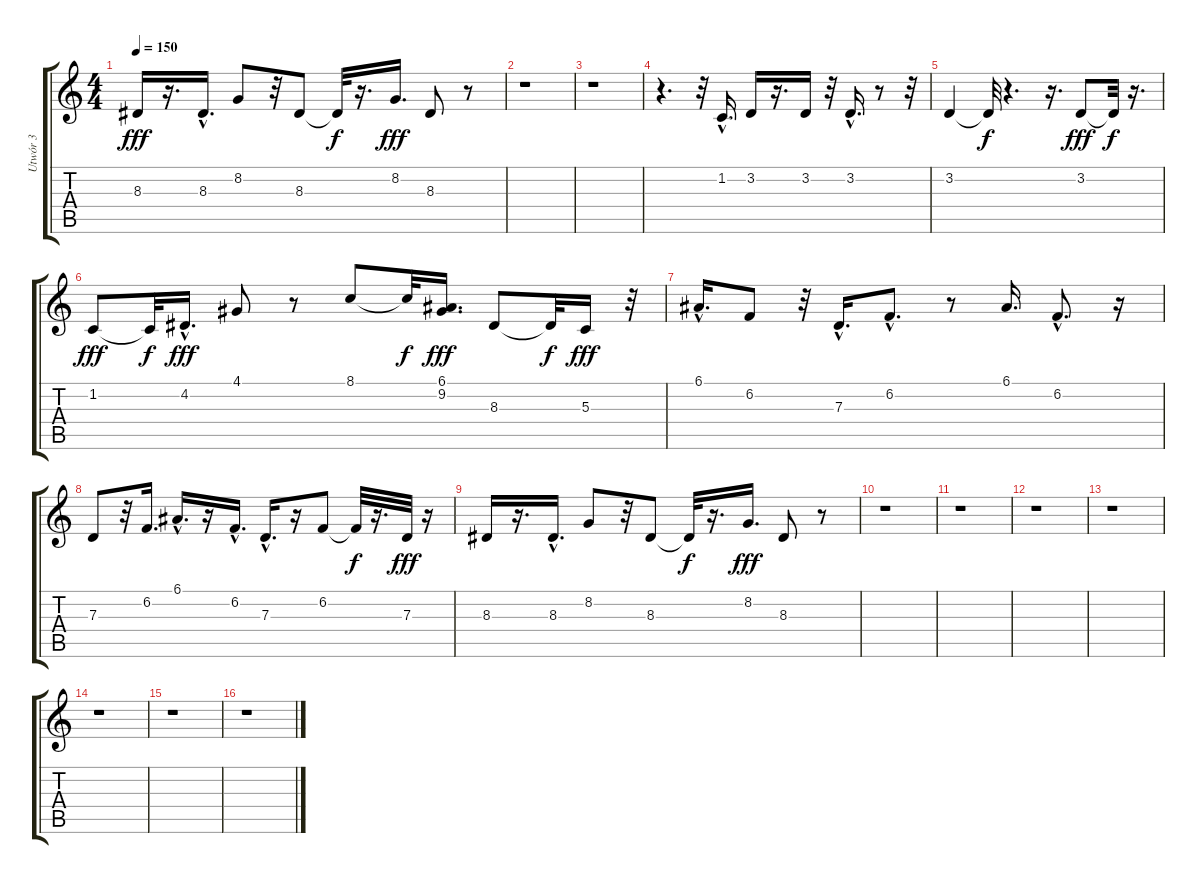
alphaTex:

\track ("Utwór 3" "Utwór 3") {instrument tenorsax}
\staff {score tabs}
\tuning (E4 B3 G3 D3 A2 E2) {hide}
\ts (4 4)
\tempo 150
\clef g2
\ks c
8.3.16{dy fff} r.16{d} 8.3{hac}.16{d} 8.2.8 r.32 8.3.8 8.3{t}.32{dy f} r.16{d} 8.2.16{d dy fff} 8.3.8 r.8 |
r.1 |
r.1 |
r.4{d} r.32 1.2{hac}.16{d} 3.2.16 r.16{d} 3.2.16 r.32 3.2{hac}.16{d} r.8 r.32 |
3.2.4 3.2{t}.32{dy f} r.4{d} r.16{d} 3.2.8{dy fff} 3.2{t}.32{dy f} r.16{d} |
1.2.8{dy fff} 1.2{t}.32{dy f} 4.2{hac}.16{d dy fff} 4.1.8 r.8 8.1.8 8.1{t}.32{dy f} (6.1 9.2).16{d dy fff} 8.3.8 8.3{t}.32{dy f} 5.3.16{dy fff} r.32 |
6.1{hac}.16{d} 6.2.8 r.32 7.3{hac}.16{d} 6.2{hac}.8{d} r.8 6.1.16{d} 6.2{hac}.8{d} r.16 |
7.3.8 r.32 6.2.16{d} 6.1{hac}.16{d} r.16 6.2{hac}.16{d} 7.3{hac}.16{d} r.16 6.2.8 6.2{t}.32{dy f} r.16{d} 7.3.32{dy fff} r.16 |
8.3.16 r.16{d} 8.3{hac}.16{d} 8.2.8 r.32 8.3.8 8.3{t}.32{dy f} r.16{d} 8.2.16{d dy fff} 8.3.8 r.8 |
r.1 |
r.1 |
r.1 |
r.1 |
r.1 |
r.1 |
r.1
